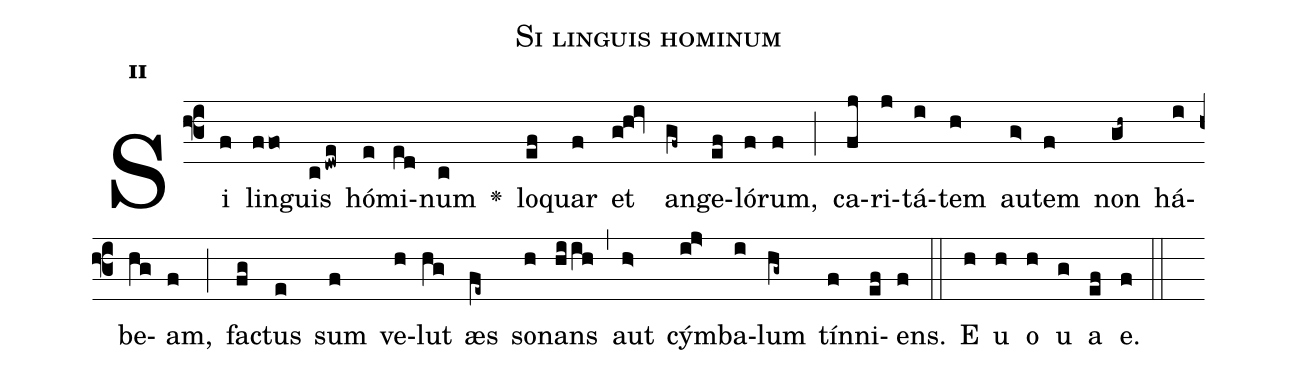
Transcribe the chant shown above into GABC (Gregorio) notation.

name:Si linguis hominum;
office-part:Antiphona;
mode:2;
%%
initial-style: 1;
name: Si linguis hominum;
book: Antiphonae & Responsoria/Tomus IV, p. 28;
occasion: Dominica VIII per Annum;
office-part: 1V Ant M-I ad lib;
annotation: 2d;
centering-scheme: english;
font: OFLSortsMillGoudy;
height: 11;
width: 4.5;
%%
(f3)Si(f) lin(ffo)guis(cdwe) hó(e)mi(ed)num(c) <v>\greheightstar</v>() lo(ef)quar(f) et(g!h!iv) an(gf~)ge(ef)ló(f)rum,(f) (;) ca(fj)ri(j)tá(i)tem(h) au(g>)tem(f) non(gh~) há(i)be(hg)am,(f) (;) fa(fg)ctus(e) sum(f) ve(h)lut(hg) æs(fe~) so(h)nans(hi/ih) (,) aut(h>) cým(ij>)ba(i)lum(hg~) tín(f)ni(ef)ens.(f) (::) E(h) u(h) o(h) u(g) a(ef) e.(f) (::)
